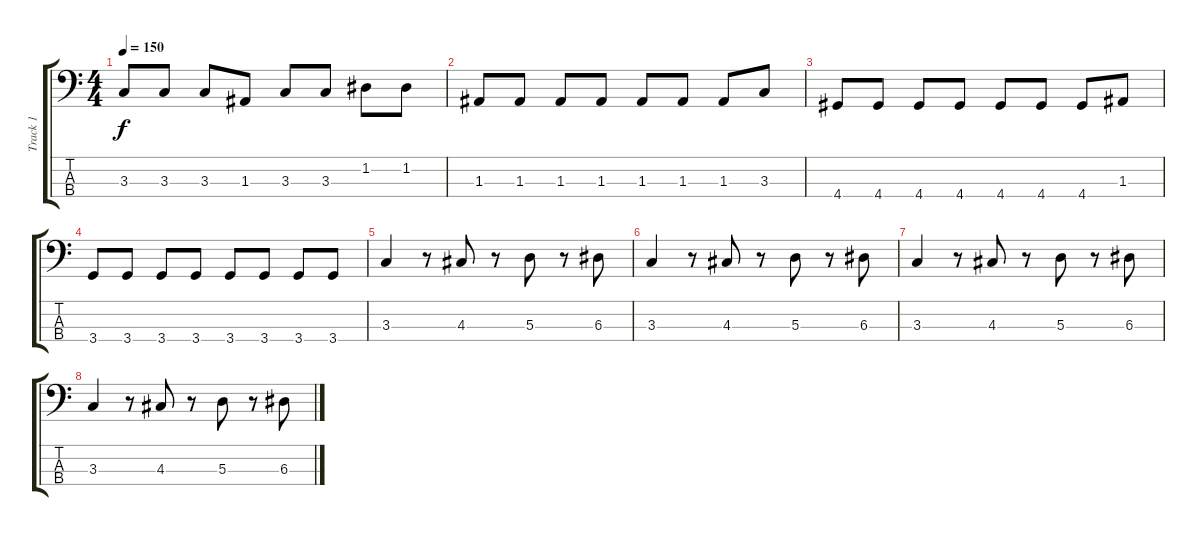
\track ("Track 1" "Track 1") {instrument electricbasspick}
\staff {score tabs}
\tuning (G2 D2 A1 E1) {hide}
\ts (4 4)
\tempo 150
\clef f4
\ks c
3.3.8{dy f} 3.3.8 3.3.8 1.3.8 3.3.8 3.3.8 1.2.8 1.2.8 |
1.3.8 1.3.8 1.3.8 1.3.8 1.3.8 1.3.8 1.3.8 3.3.8 |
4.4.8 4.4.8 4.4.8 4.4.8 4.4.8 4.4.8 4.4.8 1.3.8 |
3.4.8 3.4.8 3.4.8 3.4.8 3.4.8 3.4.8 3.4.8 3.4.8 |
3.3.4 r.8 4.3.8 r.8 5.3.8 r.8 6.3.8 |
3.3.4 r.8 4.3.8 r.8 5.3.8 r.8 6.3.8 |
3.3.4 r.8 4.3.8 r.8 5.3.8 r.8 6.3.8 |
3.3.4 r.8 4.3.8 r.8 5.3.8 r.8 6.3.8
